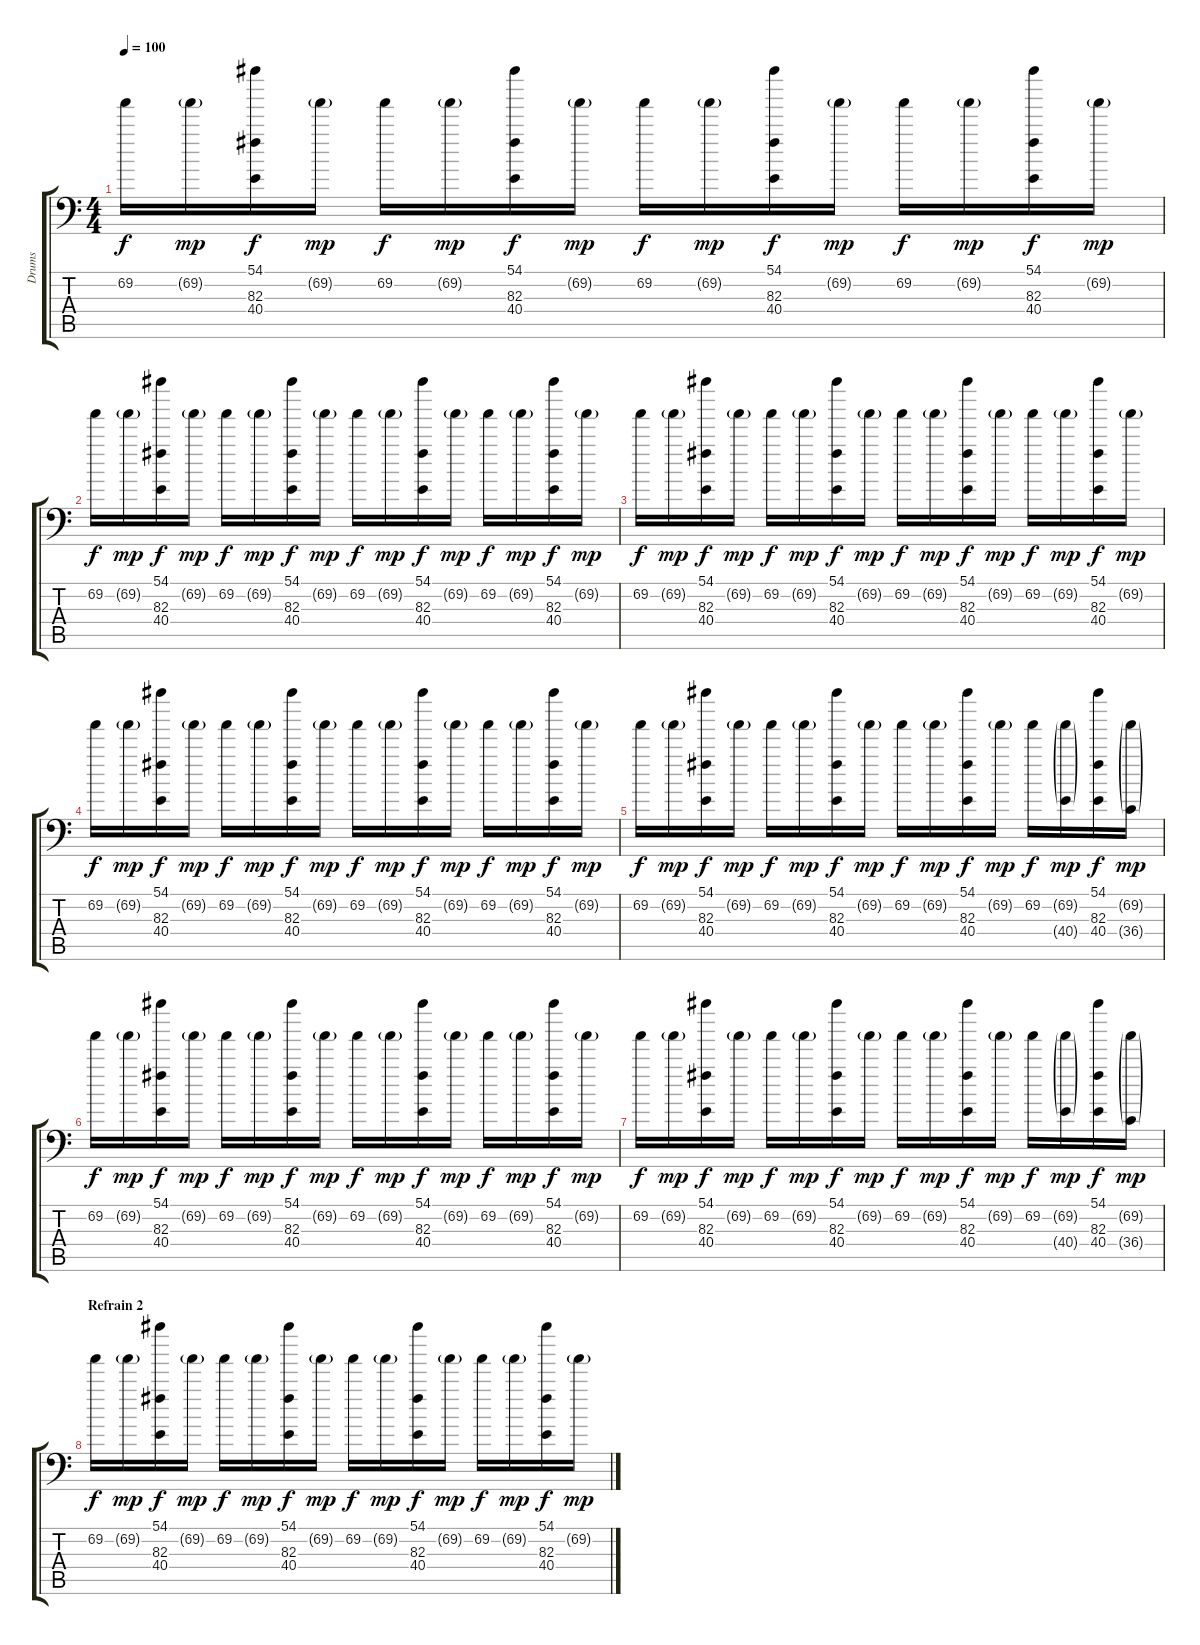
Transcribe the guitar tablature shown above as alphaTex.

\track ("Drums" "Drums") {instrument acousticgrandpiano}
\staff {score tabs}
\tuning (C-1 C-1 C-1 C-1 C-1 C-1) {hide}
\ts (4 4)
\tempo 100
\clef f4
\ks c
69.2.16{dy f} 69.2{g}.16{dy mp} (54.1 82.3 40.4).16{dy f} 69.2{g}.16{dy mp} 69.2.16{dy f} 69.2{g}.16{dy mp} (54.1 82.3 40.4).16{dy f} 69.2{g}.16{dy mp} 69.2.16{dy f} 69.2{g}.16{dy mp} (54.1 82.3 40.4).16{dy f} 69.2{g}.16{dy mp} 69.2.16{dy f} 69.2{g}.16{dy mp} (54.1 82.3 40.4).16{dy f} 69.2{g}.16{dy mp} |
69.2.16{dy f} 69.2{g}.16{dy mp} (54.1 82.3 40.4).16{dy f} 69.2{g}.16{dy mp} 69.2.16{dy f} 69.2{g}.16{dy mp} (54.1 82.3 40.4).16{dy f} 69.2{g}.16{dy mp} 69.2.16{dy f} 69.2{g}.16{dy mp} (54.1 82.3 40.4).16{dy f} 69.2{g}.16{dy mp} 69.2.16{dy f} 69.2{g}.16{dy mp} (54.1 82.3 40.4).16{dy f} 69.2{g}.16{dy mp} |
69.2.16{dy f} 69.2{g}.16{dy mp} (54.1 82.3 40.4).16{dy f} 69.2{g}.16{dy mp} 69.2.16{dy f} 69.2{g}.16{dy mp} (54.1 82.3 40.4).16{dy f} 69.2{g}.16{dy mp} 69.2.16{dy f} 69.2{g}.16{dy mp} (54.1 82.3 40.4).16{dy f} 69.2{g}.16{dy mp} 69.2.16{dy f} 69.2{g}.16{dy mp} (54.1 82.3 40.4).16{dy f} 69.2{g}.16{dy mp} |
69.2.16{dy f} 69.2{g}.16{dy mp} (54.1 82.3 40.4).16{dy f} 69.2{g}.16{dy mp} 69.2.16{dy f} 69.2{g}.16{dy mp} (54.1 82.3 40.4).16{dy f} 69.2{g}.16{dy mp} 69.2.16{dy f} 69.2{g}.16{dy mp} (54.1 82.3 40.4).16{dy f} 69.2{g}.16{dy mp} 69.2.16{dy f} 69.2{g}.16{dy mp} (54.1 82.3 40.4).16{dy f} 69.2{g}.16{dy mp} |
69.2.16{dy f} 69.2{g}.16{dy mp} (54.1 82.3 40.4).16{dy f} 69.2{g}.16{dy mp} 69.2.16{dy f} 69.2{g}.16{dy mp} (54.1 82.3 40.4).16{dy f} 69.2{g}.16{dy mp} 69.2.16{dy f} 69.2{g}.16{dy mp} (54.1 82.3 40.4).16{dy f} 69.2{g}.16{dy mp} 69.2.16{dy f} (69.2{g} 40.4{g}).16{dy mp} (54.1 82.3 40.4).16{dy f} (69.2{g} 36.4{g}).16{dy mp} |
69.2.16{dy f} 69.2{g}.16{dy mp} (54.1 82.3 40.4).16{dy f} 69.2{g}.16{dy mp} 69.2.16{dy f} 69.2{g}.16{dy mp} (54.1 82.3 40.4).16{dy f} 69.2{g}.16{dy mp} 69.2.16{dy f} 69.2{g}.16{dy mp} (54.1 82.3 40.4).16{dy f} 69.2{g}.16{dy mp} 69.2.16{dy f} 69.2{g}.16{dy mp} (54.1 82.3 40.4).16{dy f} 69.2{g}.16{dy mp} |
69.2.16{dy f} 69.2{g}.16{dy mp} (54.1 82.3 40.4).16{dy f} 69.2{g}.16{dy mp} 69.2.16{dy f} 69.2{g}.16{dy mp} (54.1 82.3 40.4).16{dy f} 69.2{g}.16{dy mp} 69.2.16{dy f} 69.2{g}.16{dy mp} (54.1 82.3 40.4).16{dy f} 69.2{g}.16{dy mp} 69.2.16{dy f} (69.2{g} 40.4{g}).16{dy mp} (54.1 82.3 40.4).16{dy f} (69.2{g} 36.4{g}).16{dy mp} |
\section ("" "Refrain 2")
69.2.16{dy f} 69.2{g}.16{dy mp} (54.1 82.3 40.4).16{dy f} 69.2{g}.16{dy mp} 69.2.16{dy f} 69.2{g}.16{dy mp} (54.1 82.3 40.4).16{dy f} 69.2{g}.16{dy mp} 69.2.16{dy f} 69.2{g}.16{dy mp} (54.1 82.3 40.4).16{dy f} 69.2{g}.16{dy mp} 69.2.16{dy f} 69.2{g}.16{dy mp} (54.1 82.3 40.4).16{dy f} 69.2{g}.16{dy mp}
